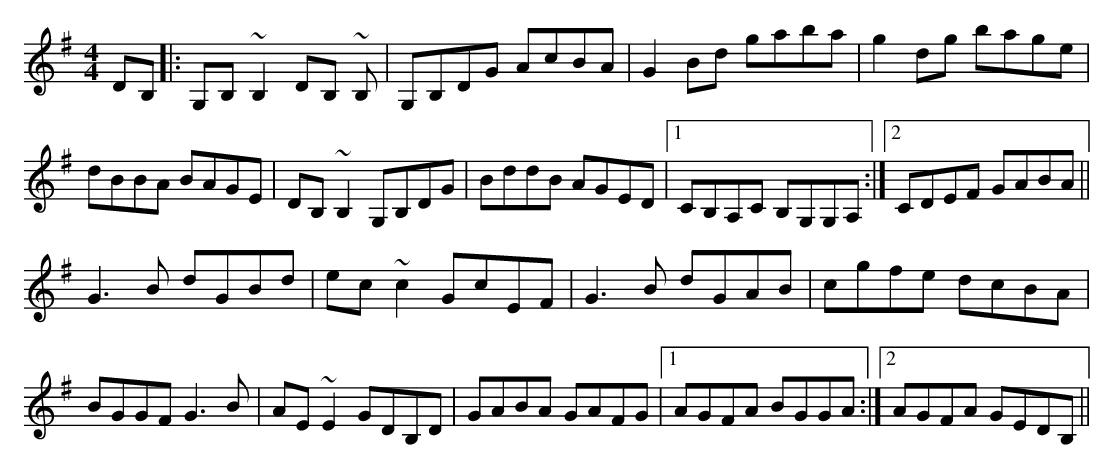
X:1
M:4/4
K:G
DB,|:G,B, ~B,2 DB, ~B,|G,B,DG AcBA|G2 Bd gaba|g2 dg bage|
dBBA BAGE|DB, ~B,2 G,B,DG|BddB AGED|1 CB,A,C B,G,G,A,:|2 CDEF GABA||
G3 B dGBd|ec ~c2 GcEF|G3 B dGAB|cgfe dcBA|
BGGF G3B|AE ~E2 GDB,D|GABA GAFG|1 AGFA BGGA:|2 AGFA GEDB,||
